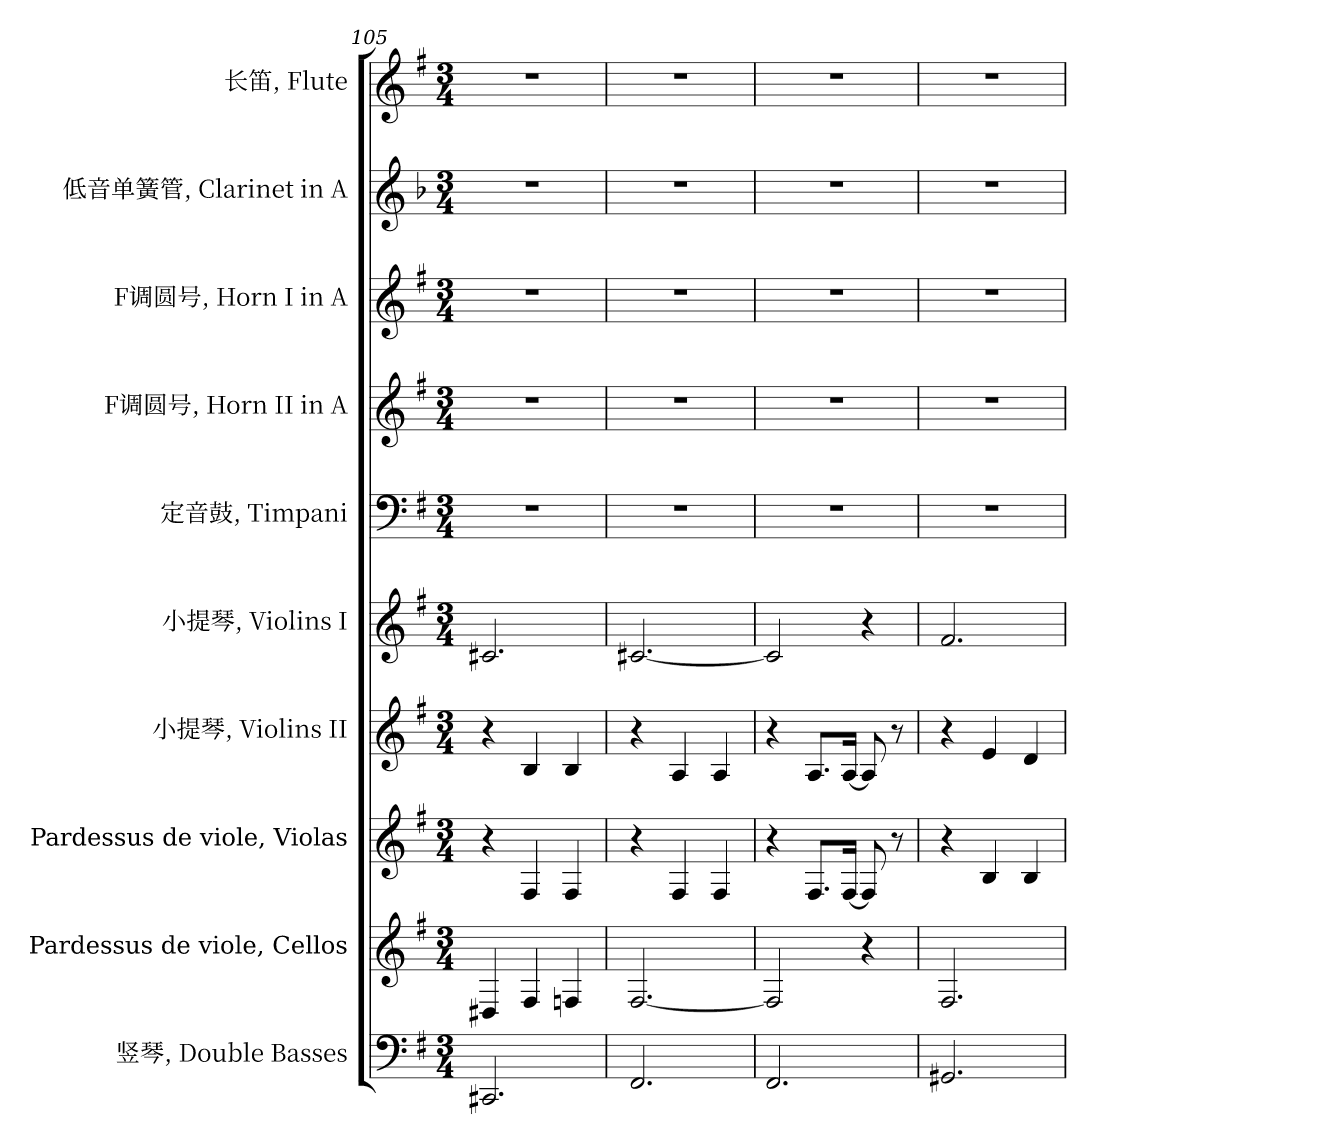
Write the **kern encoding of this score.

**kern	**kern	**kern	**kern	**kern	**kern	**kern	**kern	**kern	**kern
*part10	*part9	*part8	*part7	*part6	*part5	*part4	*part3	*part2	*part1
*staff10	*staff9	*staff8	*staff7	*staff6	*staff5	*staff4	*staff3	*staff2	*staff1
*I"竖琴, Double Basses	*I"Pardessus de viole, Cellos	*I"Pardessus de viole, Violas	*I"小提琴, Violins II	*I"小提琴, Violins I	*I"定音鼓, Timpani	*I"F调圆号, Horn II in A	*I"F调圆号, Horn I in A	*I"低音单簧管, Clarinet in A	*I"长笛, Flute
*	*I'Pds. v.	*I'Pds. v.	*I'Vln.	*I'Vln.	*I'Timp.	*I'F Hn.	*I'F Hn.	*	*I'Fl.
*clefF4	*clefG2	*clefG2	*clefG2	*clefG2	*clefF4	*clefG2	*clefG2	*clefG2	*clefG2
*	*	*	*	*	*	*ITrd4c7	*ITrd4c7	*ITrd8c14	*
*k[f#]	*k[f#]	*k[f#]	*k[f#]	*k[f#]	*k[f#]	*k[]	*k[]	*k[b-]	*k[f#]
*M3/4	*M3/4	*M3/4	*M3/4	*M3/4	*M3/4	*M3/4	*M3/4	*M3/4	*M3/4
*MM80	*MM80	*MM80	*MM80	*MM80	*MM80	*MM80	*MM80	*MM80	*MM80
=105	=105	=105	=105	=105	=105	=105	=105	=105	=105
2.CC#X/	4D#X/	4r	4r	2.c#X/	2.r	2.r	2.r	2.r	2.r
.	4F#/	4F#/	4B/	.	.	.	.	.	.
.	4Fn/	4F#/	4B/	.	.	.	.	.	.
=106	=106	=106	=106	=106	=106	=106	=106	=106	=106
2.FF#/	[2.F#/	4r	4r	[2.c#X/	2.r	2.r	2.r	2.r	2.r
.	.	4F#/	4A/	.	.	.	.	.	.
.	.	4F#/	4A/	.	.	.	.	.	.
!!LO:PB:g=z
=107	=107	=107	=107	=107	=107	=107	=107	=107	=107
2.FF#/	2F#/]	4r	4r	2c#/]	2.r	2.r	2.r	2.r	2.r
.	.	8.F#/L	8.A/L	.	.	.	.	.	.
.	.	[16F#/Jk	[16A/Jk	.	.	.	.	.	.
.	4r	8F#/]	8A/]	4r	.	.	.	.	.
.	.	8r	8r	.	.	.	.	.	.
=108	=108	=108	=108	=108	=108	=108	=108	=108	=108
*	*	*	*	*	*	*	*	*	*MM70
2.GG#X/	2.F#/	4r	4r	2.f#/	2.r	2.r	2.r	2.r	2.r
.	.	4B/	4e/	.	.	.	.	.	.
.	.	4B/	4d/	.	.	.	.	.	.
=	=	=	=	=	=	=	=	=	=
*-	*-	*-	*-	*-	*-	*-	*-	*-	*-
